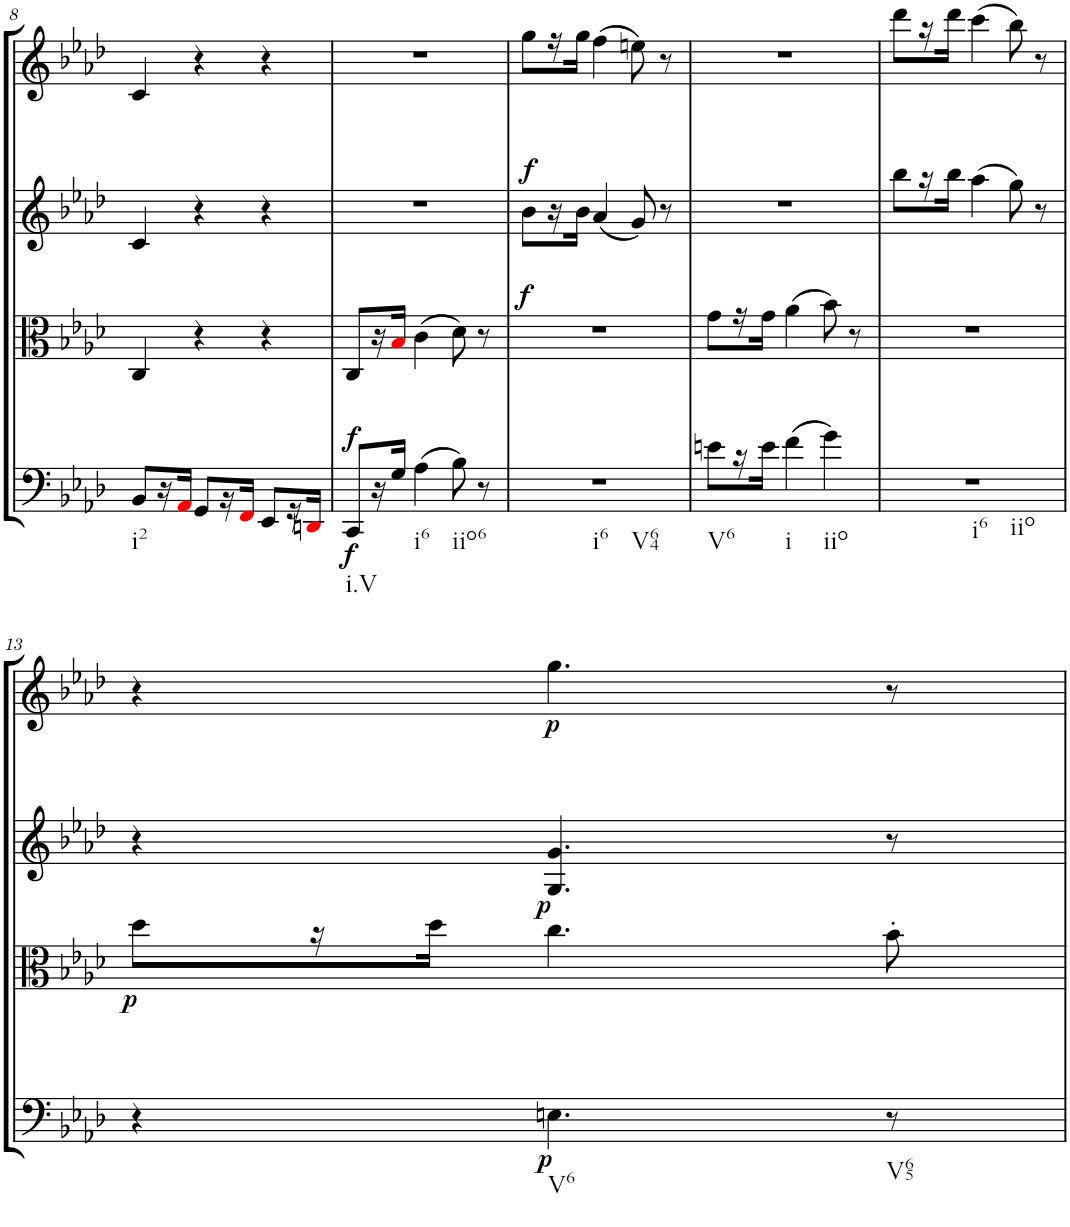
**kern	**dynam	**kern	**dynam	**kern	**dynam	**kern	**dynam
*part4	*part4	*part3	*part3	*part2	*part2	*part1	*part1
*staff4	*staff4	*staff3	*staff3	*staff2	*staff2	*staff1	*staff1
*I"Cello	*	*I"Viola	*	*I"2nd Violin	*	*I"1st Violin	*
*	*	*I'Vla	*	*I'Vln	*	*I'Vln	*
!!LO:PB:g=z
*clefF4	*	*clefC3	*	*clefG2	*	*clefG2	*
*k[b-e-a-d-]	*	*k[b-e-a-d-]	*	*k[b-e-a-d-]	*	*k[b-e-a-d-]	*
*M3/4	*	*M3/4	*	*M3/4	*	*M3/4	*
=8	=8	=8	=8	=8	=8	=8	=8
!LO:TX:b:t=i2	!	!	!	!	!	!	!
8BB-/L	.	4C/	.	4c/	.	4c/	.
16r	.	.	.	.	.	.	.
16AA-i/JJ	.	.	.	.	.	.	.
8GG/L	.	4r	.	4r	.	4r	.
16r	.	.	.	.	.	.	.
16FFi/JJ	.	.	.	.	.	.	.
8EE-/L	.	4r	.	4r	.	4r	.
16r	.	.	.	.	.	.	.
16DDni/JJ	.	.	.	.	.	.	.
=9	=9	=9	=9	=9	=9	=9	=9
!LO:TX:b:t=i.V	!	!	!	!	!	!	!
!	!LO:DY:b	!	!	!	!	!	!
!	!LO:DY:n=1:a	!	!	!	!	!	!
8CC/L	f f	8C/L	.	2.r	.	2.r	.
16r	.	16r	.	.	.	.	.
16G/JJ	.	16B-i/JJ	.	.	.	.	.
!LO:TX:b:t=i6	!	!	!	!	!	!	!
(4A-\	.	(4c\	.	.	.	.	.
!LO:TX:b:t=iio6	!	!	!	!	!	!	!
8B-\)	.	8d-\)	.	.	.	.	.
8r	.	8r	.	.	.	.	.
=10	=10	=10	=10	=10	=10	=10	=10
!LO:TX:b:t=i6	!	!	!	!	!	!	!
!LO:TX:b:t=V64	!	!	!	!	!	!	!
!	!	!	!LO:DY:a	!	!LO:DY:a	!	!
2.r	.	2.r	f	8b-\L	f	8gg\L	.
.	.	.	.	16r	.	16r	.
.	.	.	.	16b-\JJ	.	16gg\JJ	.
.	.	.	.	(4a-/	.	(4ff\	.
.	.	.	.	8g/)	.	8een\)	.
.	.	.	.	8r	.	8r	.
=11	=11	=11	=11	=11	=11	=11	=11
!LO:TX:b:t=V6	!	!	!	!	!	!	!
8en\L	.	8g\L	.	2.r	.	2.r	.
16r	.	16r	.	.	.	.	.
16e\JJ	.	16g\JJ	.	.	.	.	.
!LO:TX:b:t=i	!	!	!	!	!	!	!
(4f\	.	(4a-\	.	.	.	.	.
!LO:TX:b:t=iio	!	!	!	!	!	!	!
4g\)	.	8b-\)	.	.	.	.	.
.	.	8r	.	.	.	.	.
=12	=12	=12	=12	=12	=12	=12	=12
!LO:TX:b:t=i6	!	!	!	!	!	!	!
!LO:TX:b:t=iio	!	!	!	!	!	!	!
2.r	.	2.r	.	8bb-\L	.	8ddd-\L	.
.	.	.	.	16r	.	16r	.
.	.	.	.	16bb-\JJ	.	16ddd-\JJ	.
.	.	.	.	(4aa-\	.	(4ccc\	.
.	.	.	.	8gg\)	.	8bb-\)	.
.	.	.	.	8r	.	8r	.
!!LO:LB:g=z
=13	=13	=13	=13	=13	=13	=13	=13
!	!	!	!LO:DY:b	!	!	!	!
4r	.	8dd-\L	p	4r	.	4r	.
.	.	16r	.	.	.	.	.
.	.	16dd-\JJ	.	.	.	.	.
!LO:TX:b:t=V6	!	!	!	!	!	!	!
!	!LO:DY:b	!	!	!	!LO:DY:b	!	!LO:DY:b
4.En\	p	4.cc\	.	4.G/ 4.g/	p	4.gg\	p
!LO:TX:b:t=V65	!	!	!	!	!	!	!
8r	.	8b-'\	.	8r	.	8r	.
=	=	=	=	=	=	=	=
*-	*-	*-	*-	*-	*-	*-	*-
